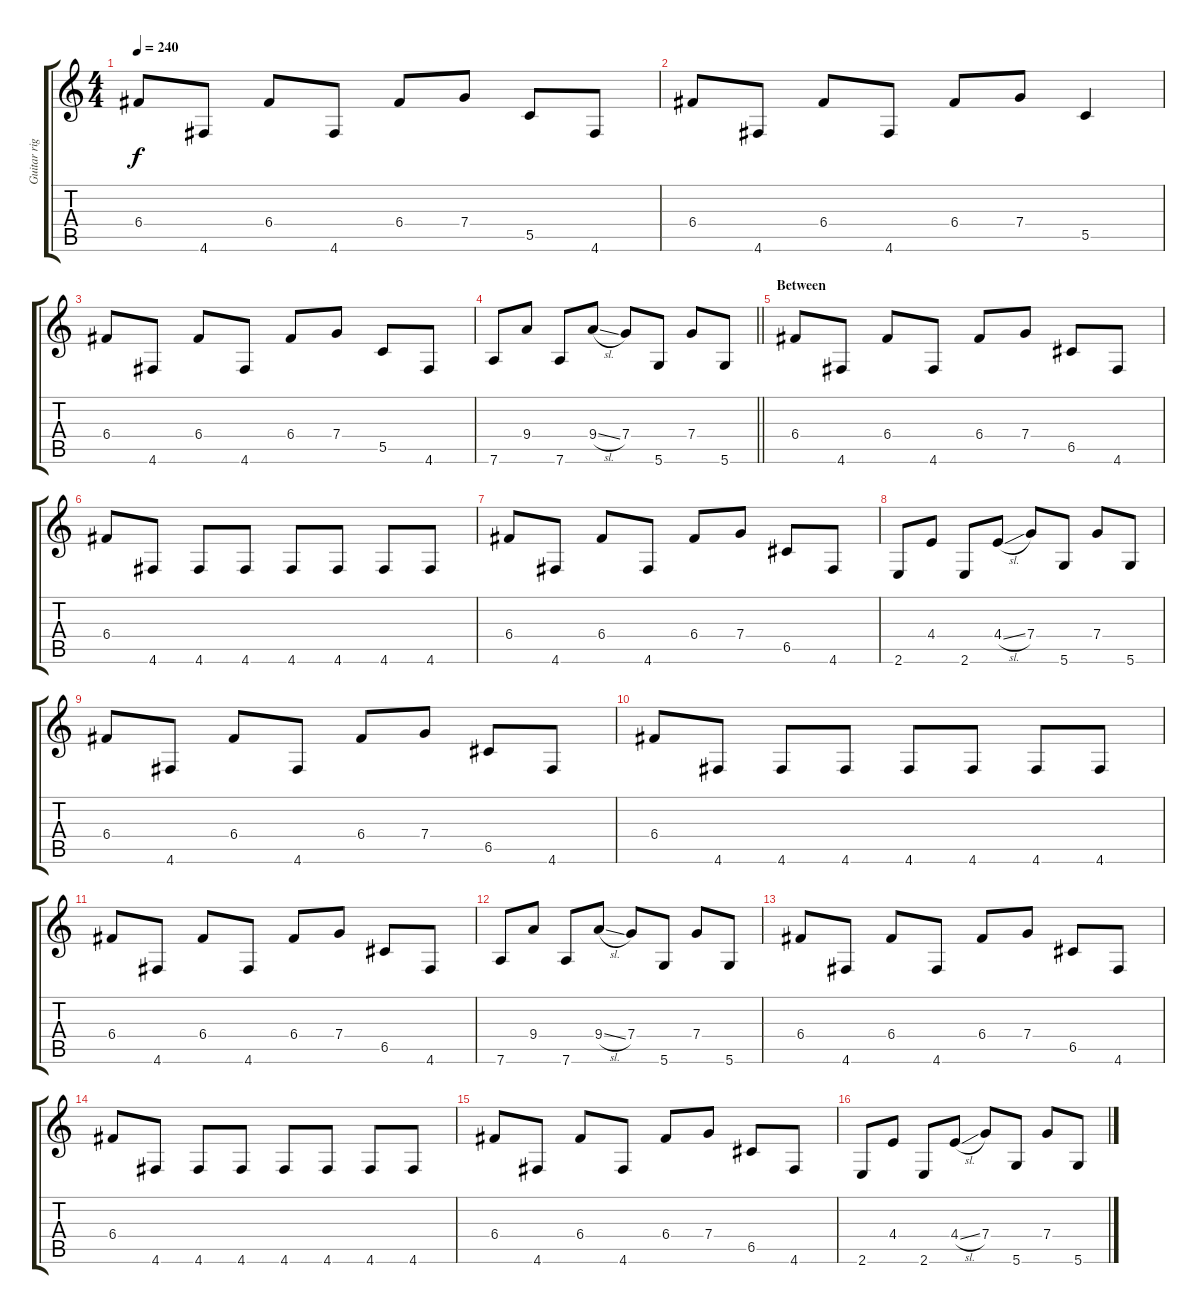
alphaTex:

\track ("Guitar right" "Guitar rig") {instrument distortionguitar}
\staff {score tabs}
\tuning (D4 A3 F3 C3 G2 D2) {hide}
\ts (4 4)
\tempo 240
\clef g2
\ks c
6.4.8{dy f} 4.6.8 6.4.8 4.6.8 6.4.8 7.4.8 5.5.8 4.6.8 |
6.4.8 4.6.8 6.4.8 4.6.8 6.4.8 7.4.8 5.5.4 |
6.4.8 4.6.8 6.4.8 4.6.8 6.4.8 7.4.8 5.5.8 4.6.8 |
\barLineRight lightlight
7.6.8 9.4.8 7.6.8 9.4{sl}.8 7.4.8 5.6.8 7.4.8 5.6.8 |
\section ("" "Between")
6.4.8 4.6.8 6.4.8 4.6.8 6.4.8 7.4.8 6.5.8 4.6.8 |
6.4.8 4.6.8 4.6.8 4.6.8 4.6.8 4.6.8 4.6.8 4.6.8 |
6.4.8 4.6.8 6.4.8 4.6.8 6.4.8 7.4.8 6.5.8 4.6.8 |
2.6.8 4.4.8 2.6.8 4.4{sl}.8 7.4.8 5.6.8 7.4.8 5.6.8 |
6.4.8 4.6.8 6.4.8 4.6.8 6.4.8 7.4.8 6.5.8 4.6.8 |
6.4.8 4.6.8 4.6.8 4.6.8 4.6.8 4.6.8 4.6.8 4.6.8 |
6.4.8 4.6.8 6.4.8 4.6.8 6.4.8 7.4.8 6.5.8 4.6.8 |
7.6.8 9.4.8 7.6.8 9.4{sl}.8 7.4.8 5.6.8 7.4.8 5.6.8 |
6.4.8 4.6.8 6.4.8 4.6.8 6.4.8 7.4.8 6.5.8 4.6.8 |
6.4.8 4.6.8 4.6.8 4.6.8 4.6.8 4.6.8 4.6.8 4.6.8 |
6.4.8 4.6.8 6.4.8 4.6.8 6.4.8 7.4.8 6.5.8 4.6.8 |
2.6.8 4.4.8 2.6.8 4.4{sl}.8 7.4.8 5.6.8 7.4.8 5.6.8
